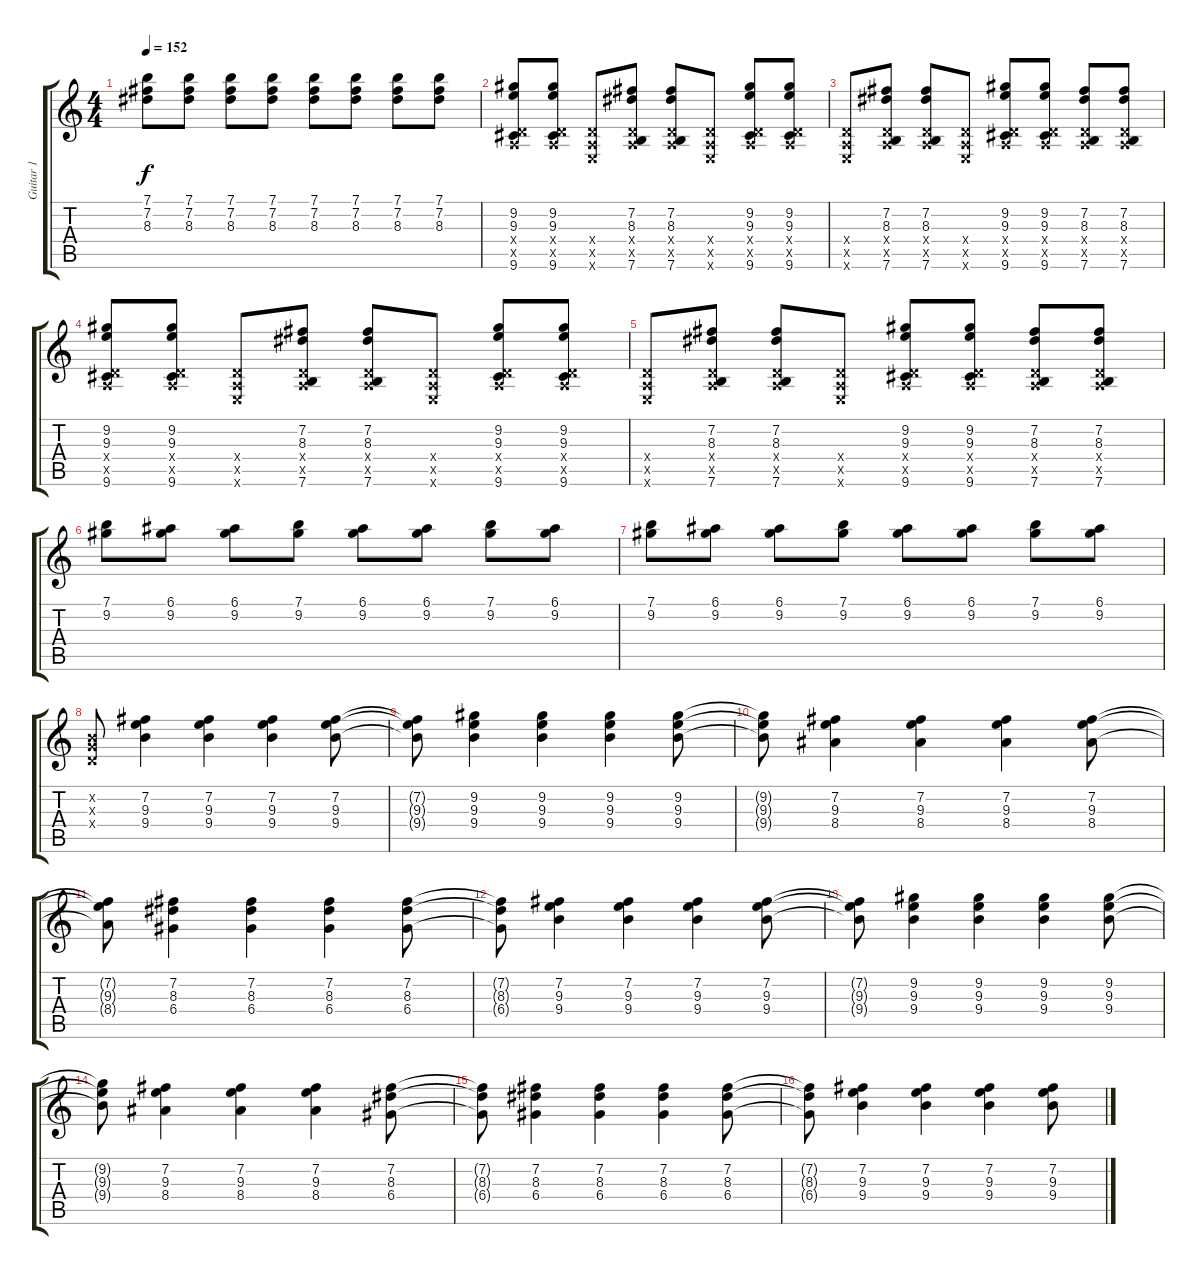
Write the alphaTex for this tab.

\track ("Guitar 1" "Guitar 1") {instrument electricguitarjazz}
\staff {score tabs}
\tuning (E4 B3 G3 D3 A2 E2) {hide}
\ts (4 4)
\tempo 152
\clef g2
\ks c
(7.1 7.2 8.3).8{dy f} (7.1 7.2 8.3).8 (7.1 7.2 8.3).8 (7.1 7.2 8.3).8 (7.1 7.2 8.3).8 (7.1 7.2 8.3).8 (7.1 7.2 8.3).8 (7.1 7.2 8.3).8 |
(9.2 9.3 0.4{x} 0.5{x} 9.6).8 (9.2 9.3 0.4{x} 0.5{x} 9.6).8 (0.4{x} 0.5{x} 0.6{x}).8 (7.2 8.3 0.4{x} 0.5{x} 7.6).8 (7.2 8.3 0.4{x} 0.5{x} 7.6).8 (0.4{x} 0.5{x} 0.6{x}).8 (9.2 9.3 0.4{x} 0.5{x} 9.6).8 (9.2 9.3 0.4{x} 0.5{x} 9.6).8 |
(0.4{x} 0.5{x} 0.6{x}).8 (7.2 8.3 0.4{x} 0.5{x} 7.6).8 (7.2 8.3 0.4{x} 0.5{x} 7.6).8 (0.4{x} 0.5{x} 0.6{x}).8 (9.2 9.3 0.4{x} 0.5{x} 9.6).8 (9.2 9.3 0.4{x} 0.5{x} 9.6).8 (7.2 8.3 0.4{x} 0.5{x} 7.6).8 (7.2 8.3 0.4{x} 0.5{x} 7.6).8 |
(9.2 9.3 0.4{x} 0.5{x} 9.6).8 (9.2 9.3 0.4{x} 0.5{x} 9.6).8 (0.4{x} 0.5{x} 0.6{x}).8 (7.2 8.3 0.4{x} 0.5{x} 7.6).8 (7.2 8.3 0.4{x} 0.5{x} 7.6).8 (0.4{x} 0.5{x} 0.6{x}).8 (9.2 9.3 0.4{x} 0.5{x} 9.6).8 (9.2 9.3 0.4{x} 0.5{x} 9.6).8 |
(0.4{x} 0.5{x} 0.6{x}).8 (7.2 8.3 0.4{x} 0.5{x} 7.6).8 (7.2 8.3 0.4{x} 0.5{x} 7.6).8 (0.4{x} 0.5{x} 0.6{x}).8 (9.2 9.3 0.4{x} 0.5{x} 9.6).8 (9.2 9.3 0.4{x} 0.5{x} 9.6).8 (7.2 8.3 0.4{x} 0.5{x} 7.6).8 (7.2 8.3 0.4{x} 0.5{x} 7.6).8 |
(7.1 9.2).8 (6.1 9.2).8 (6.1 9.2).8 (7.1 9.2).8 (6.1 9.2).8 (6.1 9.2).8 (7.1 9.2).8 (6.1 9.2).8 |
(7.1 9.2).8 (6.1 9.2).8 (6.1 9.2).8 (7.1 9.2).8 (6.1 9.2).8 (6.1 9.2).8 (7.1 9.2).8 (6.1 9.2).8 |
(0.2{x} 0.3{x} 0.4{x}).8 (7.2 9.3 9.4).4 (7.2 9.3 9.4).4 (7.2 9.3 9.4).4 (7.2 9.3 9.4).8 |
(7.2{t} 9.3{t} 9.4{t}).8 (9.2 9.3 9.4).4 (9.2 9.3 9.4).4 (9.2 9.3 9.4).4 (9.2 9.3 9.4).8 |
(9.2{t} 9.3{t} 9.4{t}).8 (7.2 9.3 8.4).4 (7.2 9.3 8.4).4 (7.2 9.3 8.4).4 (7.2 9.3 8.4).8 |
(7.2{t} 9.3{t} 8.4{t}).8 (7.2 8.3 6.4).4 (7.2 8.3 6.4).4 (7.2 8.3 6.4).4 (7.2 8.3 6.4).8 |
(7.2{t} 8.3{t} 6.4{t}).8 (7.2 9.3 9.4).4 (7.2 9.3 9.4).4 (7.2 9.3 9.4).4 (7.2 9.3 9.4).8 |
(7.2{t} 9.3{t} 9.4{t}).8 (9.2 9.3 9.4).4 (9.2 9.3 9.4).4 (9.2 9.3 9.4).4 (9.2 9.3 9.4).8 |
(9.2{t} 9.3{t} 9.4{t}).8 (7.2 9.3 8.4).4 (7.2 9.3 8.4).4 (7.2 9.3 8.4).4 (7.2 8.3 6.4).8 |
(7.2{t} 8.3{t} 6.4{t}).8 (7.2 8.3 6.4).4 (7.2 8.3 6.4).4 (7.2 8.3 6.4).4 (7.2 8.3 6.4).8 |
(7.2{t} 8.3{t} 6.4{t}).8 (7.2 9.3 9.4).4 (7.2 9.3 9.4).4 (7.2 9.3 9.4).4 (7.2 9.3 9.4).8
